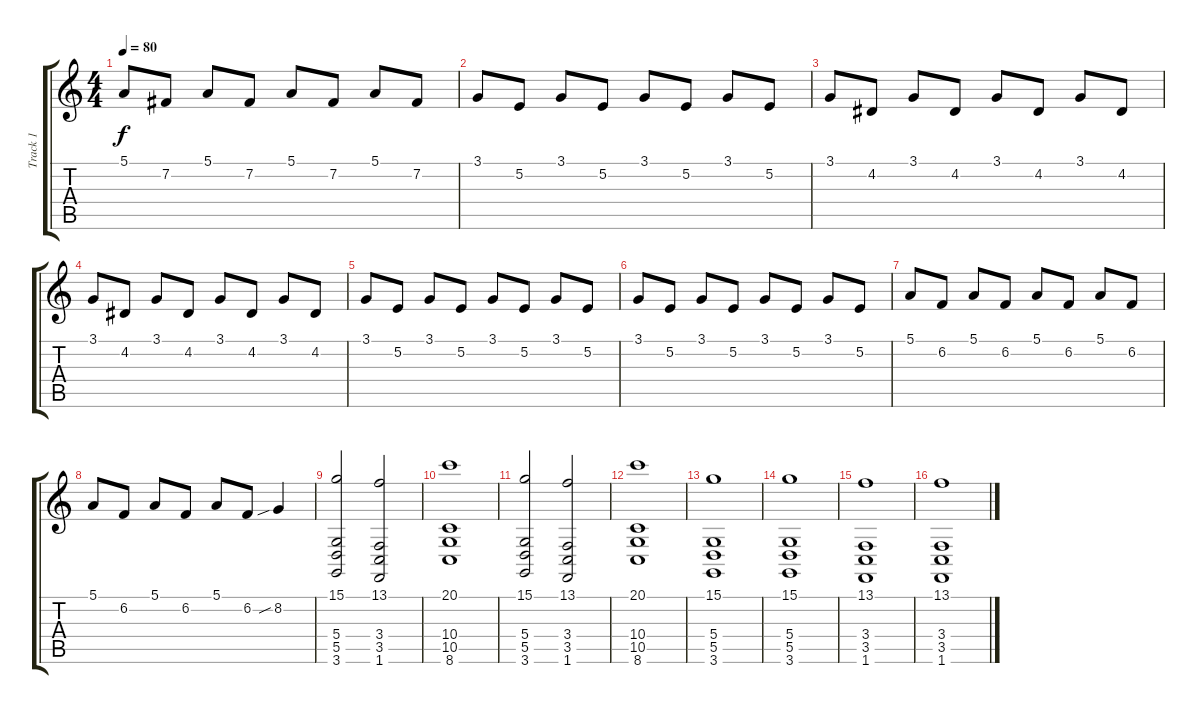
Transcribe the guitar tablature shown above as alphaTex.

\track ("Track 1" "Track 1") {instrument drawbarorgan}
\staff {score tabs}
\tuning (E4 B3 G3 D3 A2 E2) {hide}
\ts (4 4)
\tempo 80
\clef g2
\ks c
5.1.8{dy f} 7.2.8 5.1.8 7.2.8 5.1.8 7.2.8 5.1.8 7.2.8 |
3.1.8 5.2.8 3.1.8 5.2.8 3.1.8 5.2.8 3.1.8 5.2.8 |
3.1.8 4.2.8 3.1.8 4.2.8 3.1.8 4.2.8 3.1.8 4.2.8 |
3.1.8 4.2.8 3.1.8 4.2.8 3.1.8 4.2.8 3.1.8 4.2.8 |
3.1.8 5.2.8 3.1.8 5.2.8 3.1.8 5.2.8 3.1.8 5.2.8 |
3.1.8 5.2.8 3.1.8 5.2.8 3.1.8 5.2.8 3.1.8 5.2.8 |
5.1.8 6.2.8 5.1.8 6.2.8 5.1.8 6.2.8 5.1.8 6.2.8 |
5.1.8 6.2.8 5.1.8 6.2.8 5.1.8 6.2.8 8.2{sib}.4 |
(15.1 5.4 5.5 3.6).2 (13.1 3.4 3.5 1.6).2 |
(20.1 10.4 10.5 8.6).1 |
(15.1 5.4 5.5 3.6).2 (13.1 3.4 3.5 1.6).2 |
(20.1 10.4 10.5 8.6).1 |
(15.1 5.4 5.5 3.6).1 |
(15.1 5.4 5.5 3.6).1 |
(13.1 3.4 3.5 1.6).1 |
(13.1 3.4 3.5 1.6).1
